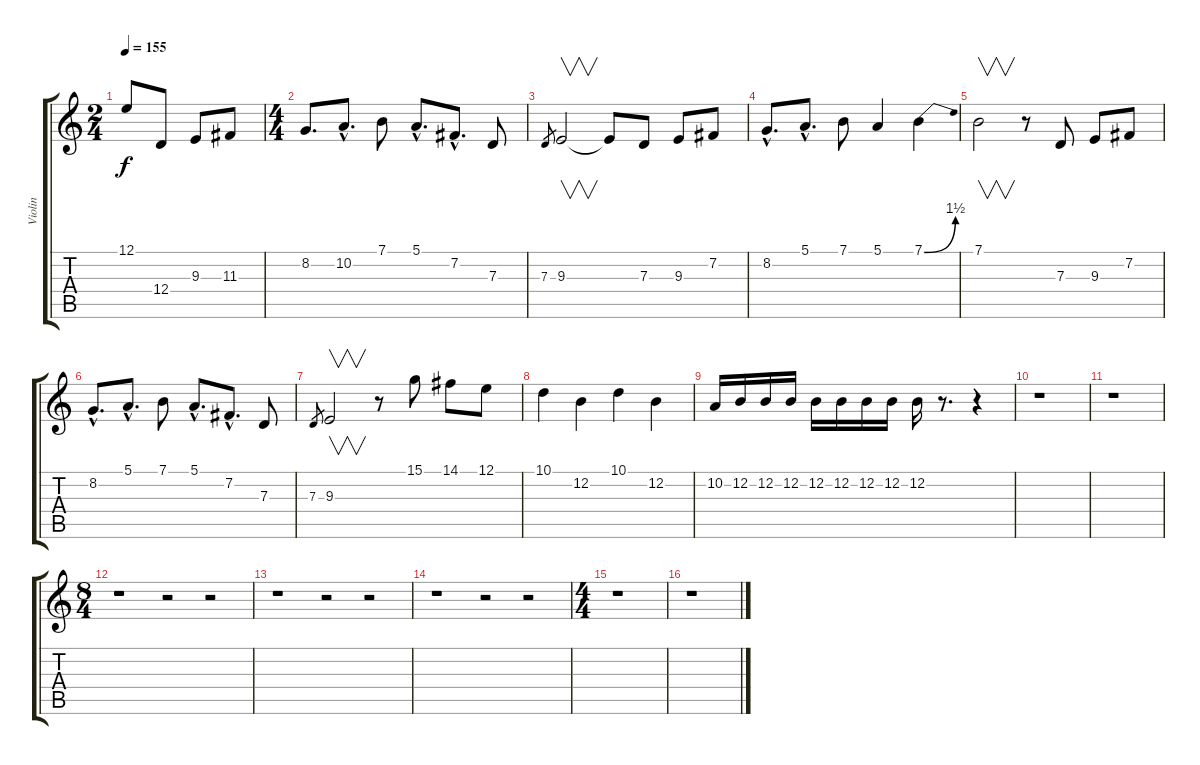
\track ("Violin" "Violin") {instrument violin}
\staff {score tabs}
\tuning (E4 B3 G3 D3 A2 E2) {hide}
\ts (2 4)
\tempo 155
\clef g2
\ks c
12.1{t}.8{dy f} 12.4.8 9.3.8 11.3.8 |
\ts (4 4)
8.2.8{d} 10.2{hac}.8{d} 7.1.8 5.1{hac}.8{d} 7.2{hac}.8{d} 7.3.8 |
7.3.8{gr} 9.3.2{v} 9.3{t}.8 7.3.8 9.3.8 7.2.8 |
8.2{hac}.8{d} 5.1{hac}.8{d} 7.1.8 5.1.4 7.1{be (bend 0 0 60 6)}.4 |
7.1.2{v} r.8 7.3.8 9.3.8 7.2.8 |
8.2{hac}.8{d} 5.1{hac}.8{d} 7.1.8 5.1{hac}.8{d} 7.2{hac}.8{d} 7.3.8 |
7.3.8{gr} 9.3.2{v} r.8 15.1.8 14.1.8 12.1.8 |
10.1.4 12.2.4 10.1.4 12.2.4 |
10.2.16 12.2.16 12.2.16 12.2.16 12.2.16 12.2.16 12.2.16 12.2.16 12.2.16 r.8{d} r.4 |
r.1 |
r.1 |
\ts (8 4)
r.1 r.2 r.2 |
r.1 r.2 r.2 |
r.1 r.2 r.2 |
\ts (4 4)
r.1 |
r.1
